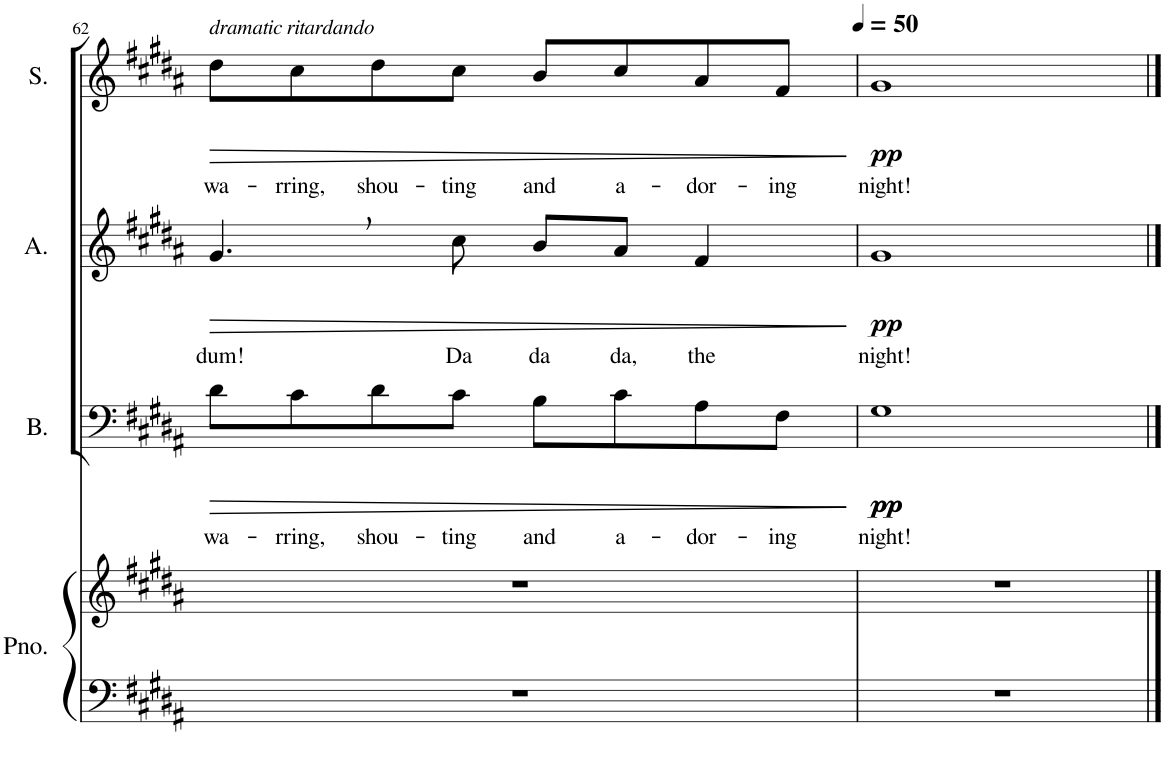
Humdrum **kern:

**kern	**kern	**kern	**text	**dynam	**kern	**text	**dynam	**kern	**text	**dynam
*part4	*part4	*part3	*part3	*part3	*part2	*part2	*part2	*part1	*part1	*part1
*staff5	*staff4	*staff3	*staff3	*staff3	*staff2	*staff2	*staff2	*staff1	*staff1	*staff1
*I"Piano	*	*I"Baritone	*	*	*I"Alto	*	*	*I"Soprano	*	*
*I'Pno.	*	*I'B.	*	*	*I'A.	*	*	*I'S.	*	*
!!LO:PB:g=z
*clefF4	*clefG2	*clefF4	*	*	*clefG2	*	*	*clefG2	*	*
*k[f#c#g#d#a#]	*k[f#c#g#d#a#]	*k[f#c#g#d#a#]	*	*	*k[f#c#g#d#a#]	*	*	*k[f#c#g#d#a#]	*	*
*M4/4	*M4/4	*M4/4	*	*	*M4/4	*	*	*M4/4	*	*
=62	=62	=62	=62	=62	=62	=62	=62	=62	=62	=62
!	!	!	!	!	!	!	!	!LO:TX:a:i:t=dramatic ritardando	!	!
!	!	!	!LO:LY:b	!LO:HP:b	!	!LO:LY:b	!LO:HP:b	!	!LO:LY:b	!LO:HP:b
1r	1r	8d#\L	wa-	>	4.g#/	dum!	>	8dd#\L	wa-	>
!	!	!	!LO:LY:b	!	!	!	!	!	!LO:LY:b	!
.	.	8c#\	-rring,	.	.	.	.	8cc#\	-rring,	.
!	!	!	!LO:LY:b	!	!	!	!	!	!LO:LY:b	!
.	.	8d#\	shou-	.	.	.	.	8dd#\	shou-	.
!	!	!	!LO:LY:b	!	!	!LO:LY:b	!	!	!LO:LY:b	!
.	.	8c#\J	-ting	.	8cc#\	Da	.	8cc#\J	-ting	.
!	!	!	!LO:LY:b	!	!	!LO:LY:b	!	!	!LO:LY:b	!
.	.	8B\L	and	.	8b/L	da	.	8b/L	and	.
!	!	!	!LO:LY:b	!	!	!LO:LY:b	!	!	!LO:LY:b	!
.	.	8c#\	a-	.	8a#/J	da,	.	8cc#/	a-	.
!	!	!	!LO:LY:b	!	!	!LO:LY:b	!	!	!LO:LY:b	!
.	.	8A#\	-dor-	.	4f#/	the	.	8a#/	-dor-	.
!	!	!	!LO:LY:b	!	!	!	!	!	!LO:LY:b	!
.	.	8F#\J	-ing	.	.	.	.	8f#/J	-ing	.
.	.	.	.	]	.	.	]	.	.	]
=63	=63	=63	=63	=63	=63	=63	=63	=63	=63	=63
*	*	*	*	*	*	*	*	*MM50	*	*
!	!	!	!LO:LY:b	!LO:DY:b	!	!LO:LY:b	!	!	!LO:LY:b	!
!	!	!	!	!LO:DY:n=1:b	!	!	!LO:DY:b	!	!	!LO:DY:b
1r	1r	1G#	night!	pp pp	1g#	night!	pp	1g#	night!	pp
==	==	==	==	==	==	==	==	==	==	==
*-	*-	*-	*-	*-	*-	*-	*-	*-	*-	*-
